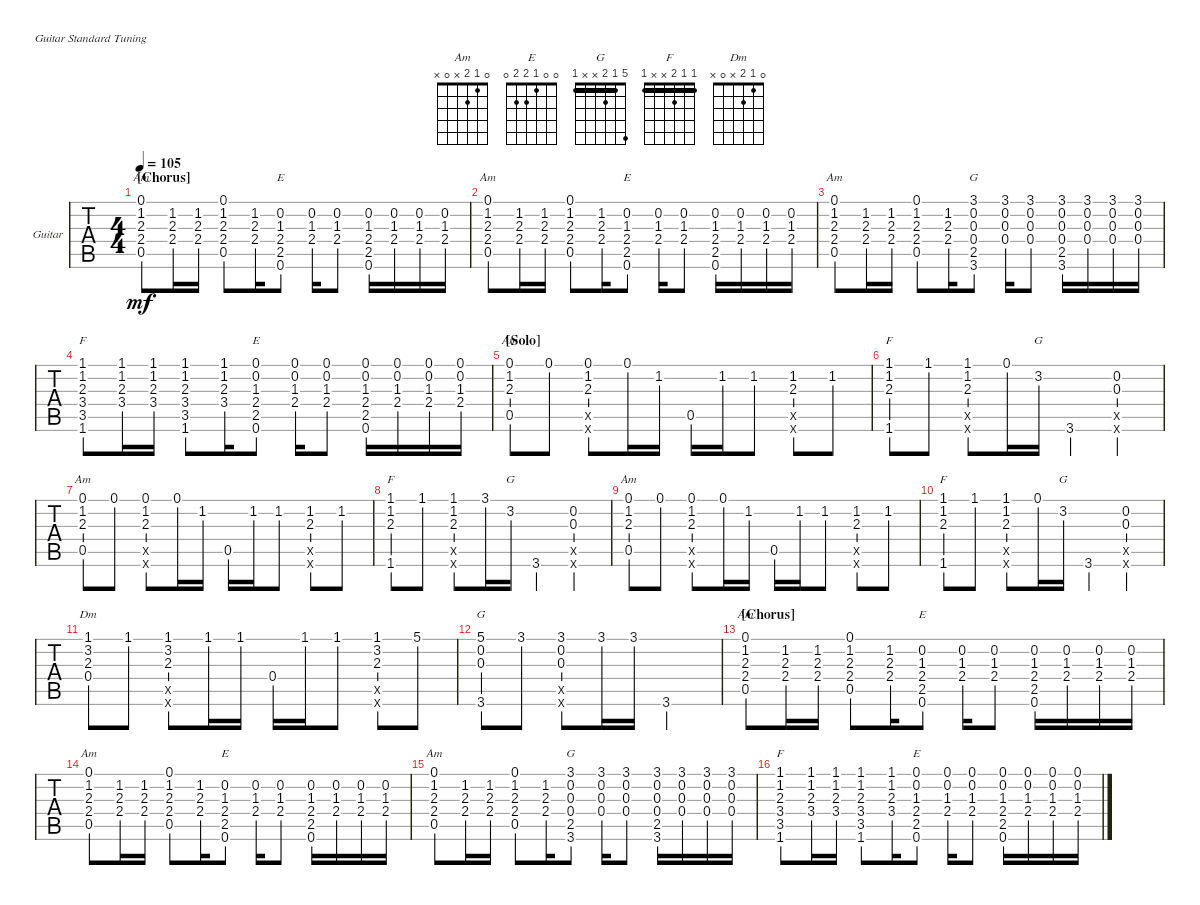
\bracketExtendMode groupsimilarinstruments
\firstSystemTrackNameOrientation horizontal
\otherSystemsTrackNameOrientation horizontal
\track ("" "Guitar") {instrument acousticguitarsteel}
\staff {tabs}
\tuning (E4 B3 G3 D3 A2 E2)
\chord ("Am" 0 1 2 2 0 x)
\chord ("E" x 0 1 2 2 0)
\chord ("G" 3 0 0 0 2 3)
\chord ("F" 1 1 2 3 3 1) {barre (1 1)}
\chord ("E" 0 0 1 2 2 0)
\chord ("G" x 3 x x x x)
\chord ("Am" 0 1 2 x 0 x)
\chord ("F" 1 x x x x x)
\chord ("F" 1 1 2 x x 1) {barre (1 1)}
\chord ("Dm" 0 1 2 x 0 x)
\chord ("G" 5 1 2 x x 1) {barre 1}
\ts (4 4)
\section ("" "[Chorus]")
\tempo 105
\clef g2
\ks c
(0.1 1.2 2.3 2.4 0.5).8{ch "Am" dy mf} (1.2 2.3 2.4).16 (1.2 2.3 2.4).16 (0.1 1.2 2.3 2.4 0.5).8 (1.2 2.3 2.4).16 (0.2 1.3 2.4 2.5 0.6).8{ch "E"} (0.2 1.3 2.4).16 (0.2 1.3 2.4).8 (0.2 1.3 2.4 2.5 0.6).16 (0.2 1.3 2.4).16 (0.2 1.3 2.4).16 (0.2 1.3 2.4).16 |
(0.1 1.2 2.3 2.4 0.5).8{ch "Am"} (1.2 2.3 2.4).16 (1.2 2.3 2.4).16 (0.1 1.2 2.3 2.4 0.5).8 (1.2 2.3 2.4).16 (0.2 1.3 2.4 2.5 0.6).8{ch "E"} (0.2 1.3 2.4).16 (0.2 1.3 2.4).8 (0.2 1.3 2.4 2.5 0.6).16 (0.2 1.3 2.4).16 (0.2 1.3 2.4).16 (0.2 1.3 2.4).16 |
(0.1 1.2 2.3 2.4 0.5).8{ch "Am"} (1.2 2.3 2.4).16 (1.2 2.3 2.4).16 (0.1 1.2 2.3 2.4 0.5).8 (1.2 2.3 2.4).16 (0.2 0.3 0.4 2.5 3.6 3.1).8{ch "G"} (0.2 0.3 0.4 3.1).16 (0.2 0.3 0.4 3.1).8 (0.3 0.4 2.5 3.6 3.1 0.2).16 (0.2 0.3 0.4 3.1).16 (0.2 0.3 0.4 3.1).16 (0.2 0.3 0.4 3.1).16 |
(1.1 1.2 2.3 3.4 3.5 1.6).8{ch "F"} (1.2 2.3 3.4 1.1).16 (1.2 2.3 3.4 1.1).16 (1.1 1.2 2.3 3.4 3.5 1.6).8 (1.2 2.3 3.4 1.1).16 (0.2 1.3 2.4 2.5 0.6 0.1).8{ch "E"} (0.2 1.3 2.4 0.1).16 (0.2 1.3 2.4 0.1).8 (0.2 1.3 2.4 2.5 0.6 0.1).16 (0.2 1.3 2.4 0.1).16 (0.2 1.3 2.4 0.1).16 (0.2 1.3 2.4 0.1).16 |
\section ("" "[Solo]")
(0.1 1.2 2.3 0.5).8{ch "Am"} 0.1.8 (0.1 0.5{x} 0.6{x} 1.2 2.3).8 0.1.16 1.2.16 0.5.16 1.2.16 1.2.8 (1.2 0.6{x} 0.5{x} 2.3).8 1.2.8 |
(1.1 1.2 2.3 1.6).8{ch "F"} 1.1.8 (1.1 1.2 2.3 0.5{x} 0.6{x}).8 0.1.16 3.2.16{ch "G"} 3.6.4 (0.2 0.3 0.5{x} 0.6{x}).4 |
(0.1 1.2 2.3 0.5).8{ch "Am"} 0.1.8 (0.1 0.5{x} 0.6{x} 1.2 2.3).8 0.1.16 1.2.16 0.5.16 1.2.16 1.2.8 (1.2 0.6{x} 0.5{x} 2.3).8 1.2.8 |
(1.1 1.2 2.3 1.6).8{ch "F"} 1.1.8 (1.1 1.2 2.3 0.5{x} 0.6{x}).8 3.1.16 3.2.16{ch "G"} 3.6.4 (0.2 0.3 0.5{x} 0.6{x}).4 |
(0.1 1.2 2.3 0.5).8{ch "Am"} 0.1.8 (0.1 0.5{x} 0.6{x} 1.2 2.3).8 0.1.16 1.2.16 0.5.16 1.2.16 1.2.8 (1.2 0.6{x} 0.5{x} 2.3).8 1.2.8 |
(1.1 1.2 2.3 1.6).8{ch "F"} 1.1.8 (1.1 1.2 2.3 0.5{x} 0.6{x}).8 0.1.16 3.2.16{ch "G"} 3.6.4 (0.2 0.3 0.5{x} 0.6{x}).4 |
(1.1 3.2 2.3 0.4).8{ch "Dm"} 1.1.8 (1.1 0.5{x} 0.6{x} 3.2 2.3).8 1.1.16 1.1.16 0.4.16 1.1.16 1.1.8 (3.2 0.6{x} 0.5{x} 2.3 1.1).8 5.1.8 |
(5.1 0.2 0.3 3.6).8{ch "G"} 3.1.8 (3.1 0.2 0.3 0.5{x} 0.6{x}).8 3.1.16 3.1.16 3.6.2 |
\section ("" "[Chorus]")
(0.1 1.2 2.3 2.4 0.5).8{ch "Am"} (1.2 2.3 2.4).16 (1.2 2.3 2.4).16 (0.1 1.2 2.3 2.4 0.5).8 (1.2 2.3 2.4).16 (0.2 1.3 2.4 2.5 0.6).8{ch "E"} (0.2 1.3 2.4).16 (0.2 1.3 2.4).8 (0.2 1.3 2.4 2.5 0.6).16 (0.2 1.3 2.4).16 (0.2 1.3 2.4).16 (0.2 1.3 2.4).16 |
(0.1 1.2 2.3 2.4 0.5).8{ch "Am"} (1.2 2.3 2.4).16 (1.2 2.3 2.4).16 (0.1 1.2 2.3 2.4 0.5).8 (1.2 2.3 2.4).16 (0.2 1.3 2.4 2.5 0.6).8{ch "E"} (0.2 1.3 2.4).16 (0.2 1.3 2.4).8 (0.2 1.3 2.4 2.5 0.6).16 (0.2 1.3 2.4).16 (0.2 1.3 2.4).16 (0.2 1.3 2.4).16 |
(0.1 1.2 2.3 2.4 0.5).8{ch "Am"} (1.2 2.3 2.4).16 (1.2 2.3 2.4).16 (0.1 1.2 2.3 2.4 0.5).8 (1.2 2.3 2.4).16 (0.2 0.3 0.4 2.5 3.6 3.1).8{ch "G"} (0.2 0.3 0.4 3.1).16 (0.2 0.3 0.4 3.1).8 (0.3 0.4 2.5 3.6 3.1 0.2).16 (0.2 0.3 0.4 3.1).16 (0.2 0.3 0.4 3.1).16 (0.2 0.3 0.4 3.1).16 |
(1.1 1.2 2.3 3.4 3.5 1.6).8{ch "F"} (1.2 2.3 3.4 1.1).16 (1.2 2.3 3.4 1.1).16 (1.1 1.2 2.3 3.4 3.5 1.6).8 (1.2 2.3 3.4 1.1).16 (0.2 1.3 2.4 2.5 0.6 0.1).8{ch "E"} (0.2 1.3 2.4 0.1).16 (0.2 1.3 2.4 0.1).8 (0.2 1.3 2.4 2.5 0.6 0.1).16 (0.2 1.3 2.4 0.1).16 (0.2 1.3 2.4 0.1).16 (0.2 1.3 2.4 0.1).16
